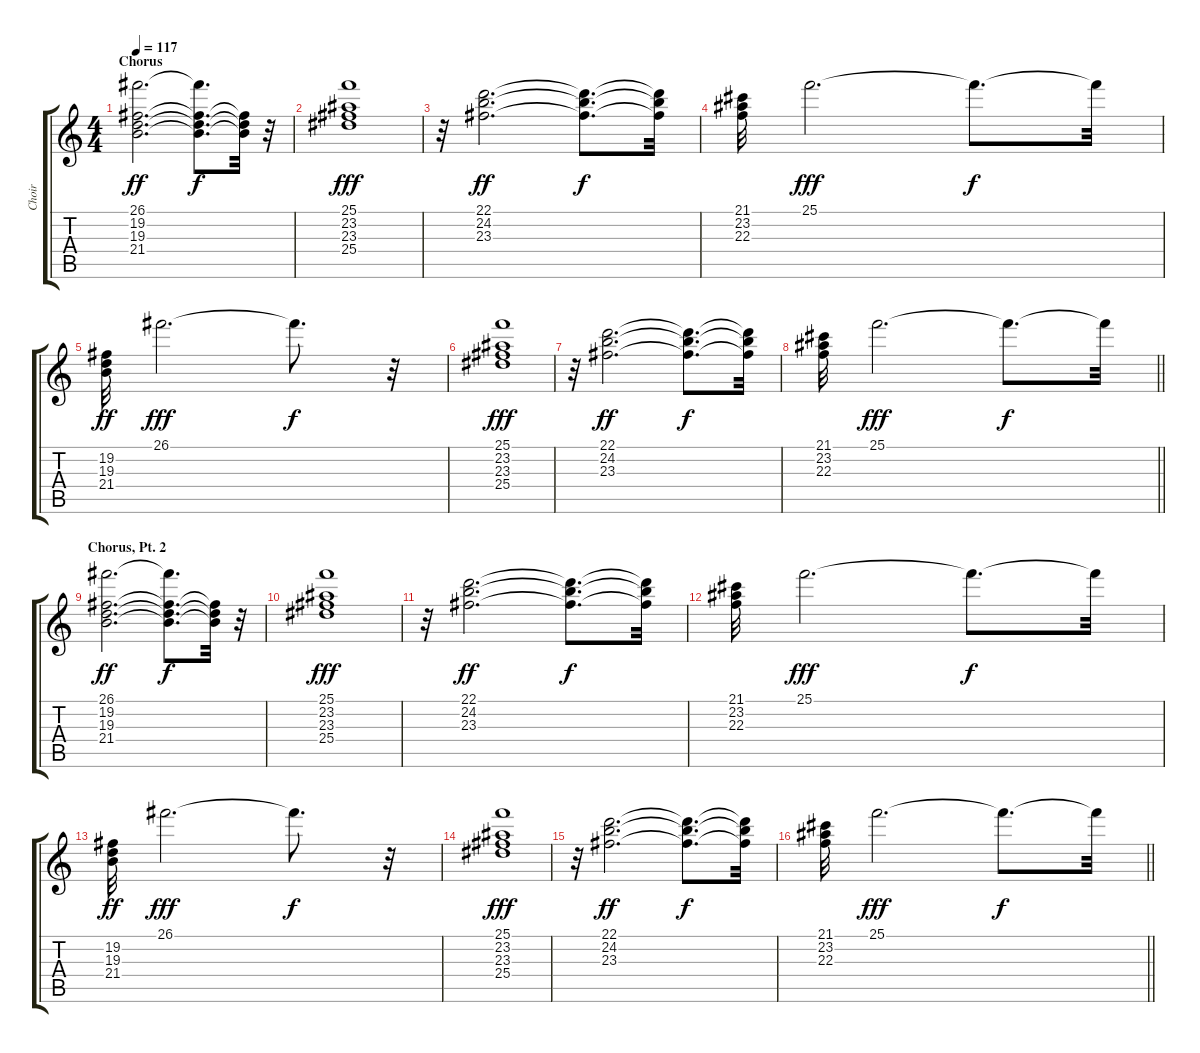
\track ("Choir" "Choir") {instrument lead6voice}
\staff {score tabs}
\tuning (E4 B3 G3 D3 A2 E2) {hide}
\ts (4 4)
\section ("" "Chorus")
\tempo 117
\clef g2
\ks c
(26.1 19.2 19.3 21.4).2{d dy ff} (26.1{t} 19.2{t} 19.3{t} 21.4{t}).8{d dy f} (19.2{t} 19.3{t} 21.4{t}).32 r.32 |
(25.1 23.2 23.3 25.4).1{dy fff} |
r.32 (22.1 24.2 23.3).2{d dy ff} (22.1{t} 24.2{t} 23.3{t}).8{d dy f} (22.1{t} 24.2{t} 23.3{t}).32 |
(21.1 23.2 22.3).32 25.1.2{d dy fff} 25.1{t}.8{d dy f} 25.1{t}.32 |
(19.2 19.3 21.4).32{dy ff} 26.1.2{d dy fff} 26.1{t}.8{d dy f} r.32 |
(25.1 23.2 23.3 25.4).1{dy fff} |
r.32 (22.1 24.2 23.3).2{d dy ff} (22.1{t} 24.2{t} 23.3{t}).8{d dy f} (22.1{t} 24.2{t} 23.3{t}).32 |
\barLineRight lightlight
(21.1 23.2 22.3).32 25.1.2{d dy fff} 25.1{t}.8{d dy f} 25.1{t}.32 |
\section ("" "Chorus, Pt. 2")
(26.1 19.2 19.3 21.4).2{d dy ff} (26.1{t} 19.2{t} 19.3{t} 21.4{t}).8{d dy f} (19.2{t} 19.3{t} 21.4{t}).32 r.32 |
(25.1 23.2 23.3 25.4).1{dy fff} |
r.32 (22.1 24.2 23.3).2{d dy ff} (22.1{t} 24.2{t} 23.3{t}).8{d dy f} (22.1{t} 24.2{t} 23.3{t}).32 |
(21.1 23.2 22.3).32 25.1.2{d dy fff} 25.1{t}.8{d dy f} 25.1{t}.32 |
(19.2 19.3 21.4).32{dy ff} 26.1.2{d dy fff} 26.1{t}.8{d dy f} r.32 |
(25.1 23.2 23.3 25.4).1{dy fff} |
r.32 (22.1 24.2 23.3).2{d dy ff} (22.1{t} 24.2{t} 23.3{t}).8{d dy f} (22.1{t} 24.2{t} 23.3{t}).32 |
\barLineRight lightlight
(21.1 23.2 22.3).32 25.1.2{d dy fff} 25.1{t}.8{d dy f} 25.1{t}.32
